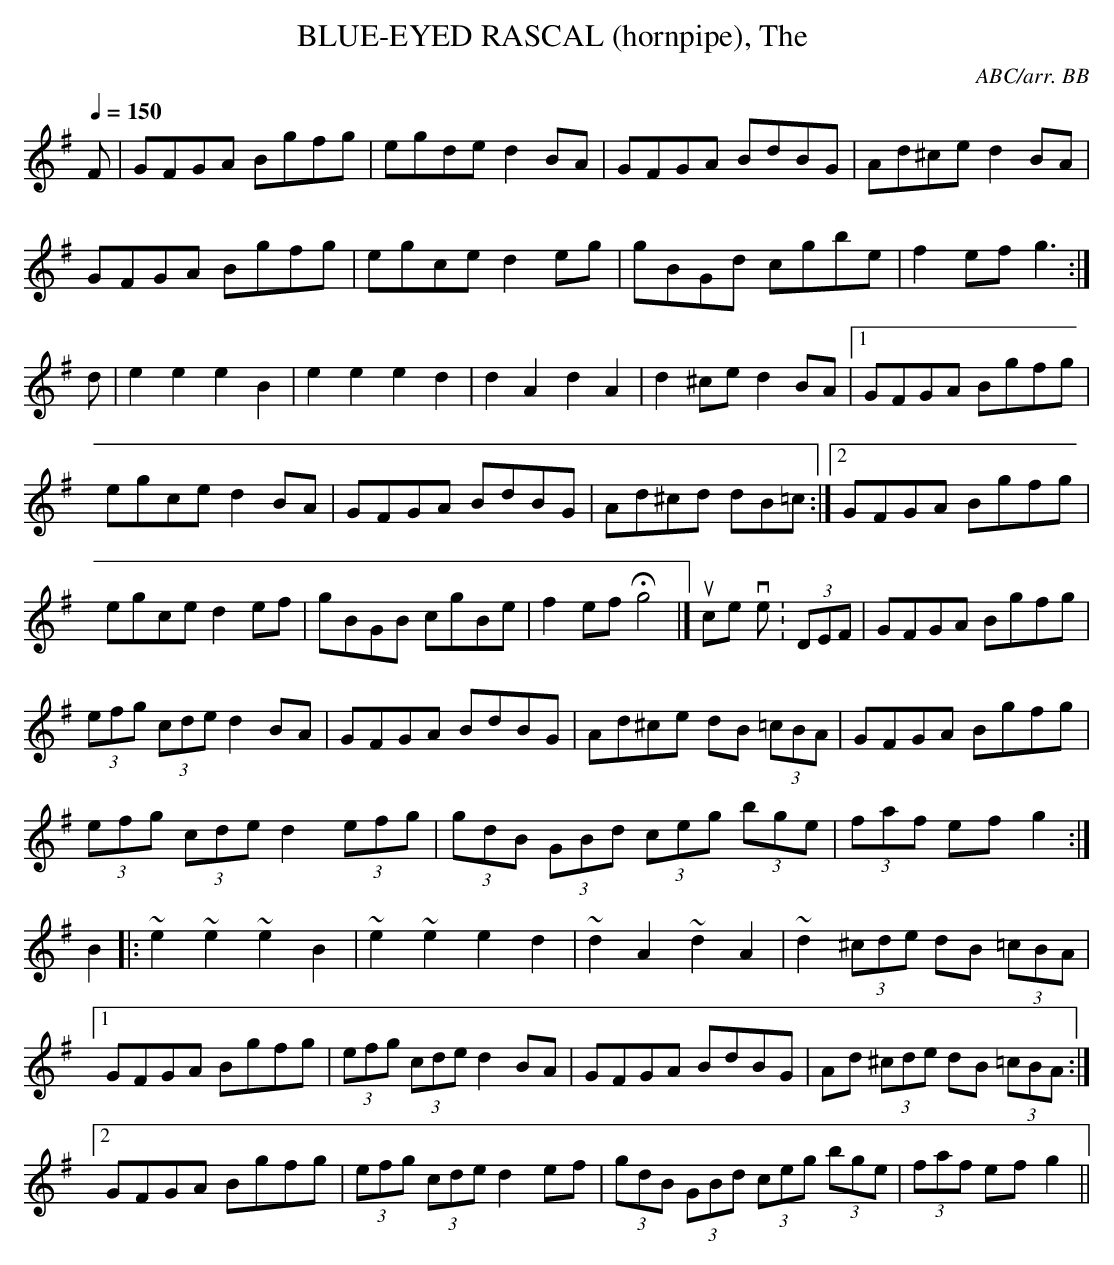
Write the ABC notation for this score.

X:1
T:BLUE-EYED RASCAL (hornpipe), The \
C:ABC/arr. BB\
Q:1/4=150\
M:4/4\
L:1/8\
K:G\
F|GFGA Bgfg|egde d2BA|GFGA BdBG|Ad^ce d2BA|\
GFGA Bgfg|egce d2eg|gBGd cgbe|f2ef g3 :|\
d|e2 e2 e2 B2|e2 e2 e2 d2|d2 A2 d2 A2|d2^ce d2BA|\
[1 GFGA Bgfg|egce d2BA|GFGA BdBG|Ad^cd dB=c :|\
[2 GFGA Bgfg|egce d2ef|gBGB cgBe|f2ef Hg4|]\
\
\
source version:\
K:G\
(3DEF|GFGA Bgfg|(3efg (3cde d2 BA|GFGA BdBG|Ad^ce dB (3=cBA|\
GFGA Bgfg|(3efg (3cde d2 (3efg|(3gdB (3GBd (3ceg (3bge|(3faf ef g2 :|\
B2|: ~e2 ~e2 ~e2 B2|~e2 ~e2 e2 d2|~d2 A2 ~d2 A2| ~d2 (3^cde dB (3=cBA|\
[1 GFGA Bgfg|(3efg (3cde d2BA|GFGA BdBG| Ad (3^cde dB (3=cBA :|\
[2 GFGA Bgfg|(3efg (3cde d2ef|(3gdB (3GBd (3ceg (3bge|(3faf efg2||\
\
\
